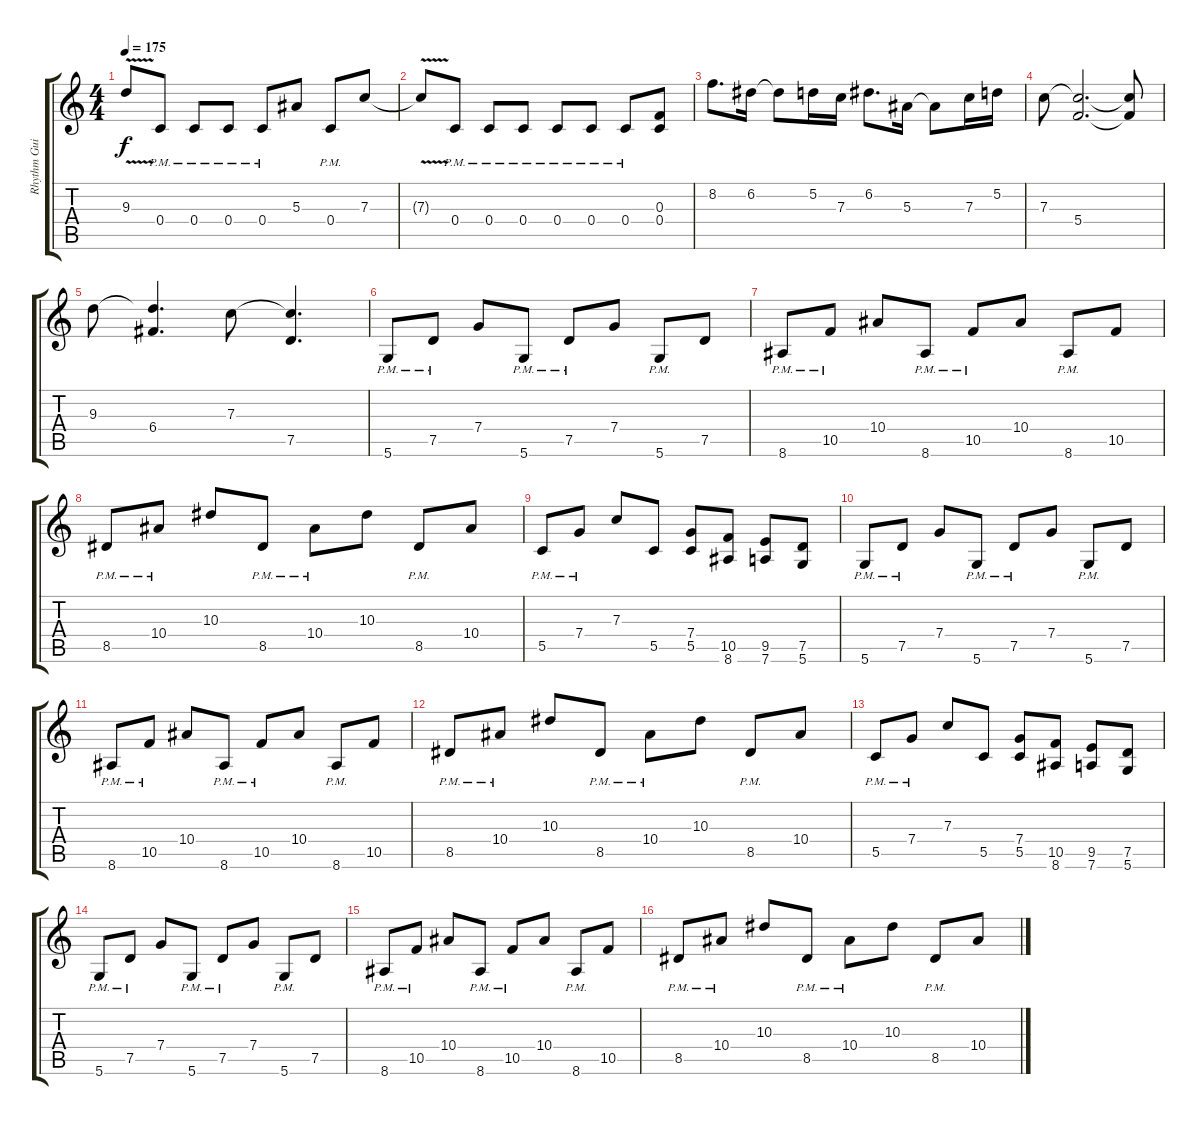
\track ("Rhythm Guitar" "Rhythm Gui") {instrument distortionguitar}
\staff {score tabs}
\tuning (D4 A3 F3 C3 G2 D2) {hide}
\ts (4 4)
\tempo 175
\clef g2
\ks c
9.3{v t}.8{dy f} 0.4{pm}.8 0.4{pm}.8 0.4{pm}.8 0.4{pm}.8 5.3.8 0.4{pm}.8 7.3.8 |
7.3{v t}.8 0.4{pm}.8 0.4{pm}.8 0.4{pm}.8 0.4{pm}.8 0.4{pm}.8 0.4{pm}.8 (0.3 0.4).8 |
8.2.8{d} 6.2.16 6.2{t}.8 5.2.16 7.3.16 6.2.8{d} 5.3.16 5.3{t}.8 7.3.16 5.2.16 |
7.3.8 (7.3{t} 5.4).2{d} (7.3{t} 5.4{t}).8 |
9.3.8 (9.3{t} 6.4).4{d} 7.3.8 (7.3{t} 7.5).4{d} |
5.6{pm}.8 7.5{pm}.8 7.4.8 5.6{pm}.8 7.5{pm}.8 7.4.8 5.6{pm}.8 7.5.8 |
8.6{pm}.8 10.5{pm}.8 10.4.8 8.6{pm}.8 10.5{pm}.8 10.4.8 8.6{pm}.8 10.5.8 |
8.5{pm}.8 10.4{pm}.8 10.3.8 8.5{pm}.8 10.4{pm}.8 10.3.8 8.5{pm}.8 10.4.8 |
5.5{pm}.8 7.4{pm}.8 7.3.8 5.5.8 (7.4 5.5).8 (10.5 8.6).8 (9.5 7.6).8 (7.5 5.6).8 |
5.6{pm}.8 7.5{pm}.8 7.4.8 5.6{pm}.8 7.5{pm}.8 7.4.8 5.6{pm}.8 7.5.8 |
8.6{pm}.8 10.5{pm}.8 10.4.8 8.6{pm}.8 10.5{pm}.8 10.4.8 8.6{pm}.8 10.5.8 |
8.5{pm}.8 10.4{pm}.8 10.3.8 8.5{pm}.8 10.4{pm}.8 10.3.8 8.5{pm}.8 10.4.8 |
5.5{pm}.8 7.4{pm}.8 7.3.8 5.5.8 (7.4 5.5).8 (10.5 8.6).8 (9.5 7.6).8 (7.5 5.6).8 |
5.6{pm}.8 7.5{pm}.8 7.4.8 5.6{pm}.8 7.5{pm}.8 7.4.8 5.6{pm}.8 7.5.8 |
8.6{pm}.8 10.5{pm}.8 10.4.8 8.6{pm}.8 10.5{pm}.8 10.4.8 8.6{pm}.8 10.5.8 |
8.5{pm}.8 10.4{pm}.8 10.3.8 8.5{pm}.8 10.4{pm}.8 10.3.8 8.5{pm}.8 10.4.8
